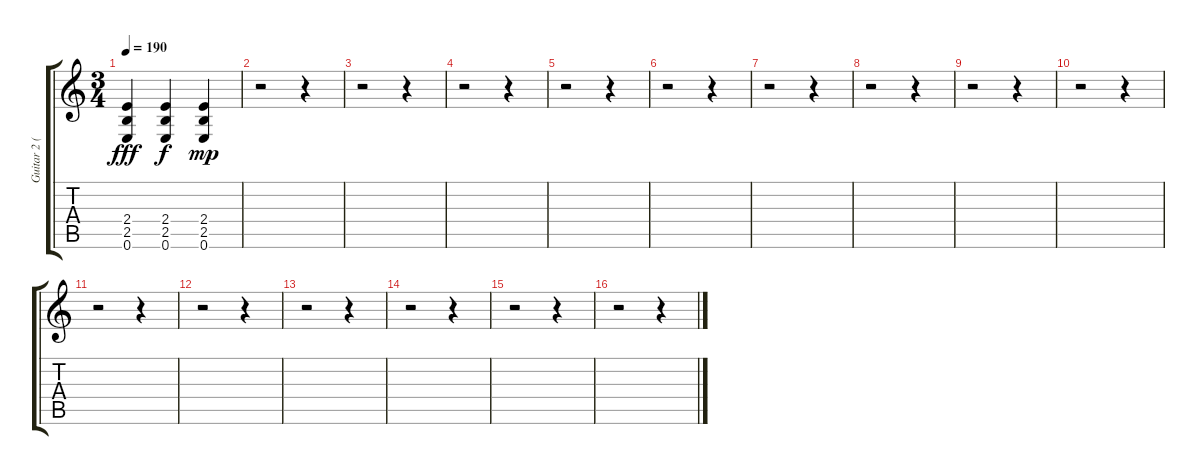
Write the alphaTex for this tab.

\track ("Guitar 2 (Disto)" "Guitar 2 (") {instrument distortionguitar}
\staff {score tabs}
\tuning (E4 B3 G3 D3 A2 E2) {hide}
\ts (3 4)
\tempo 190
\clef g2
\ks c
(2.4 2.5 0.6).4{dy fff} (2.4 2.5 0.6).4{dy f} (2.4 2.5 0.6).4{dy mp} |
r.2 r.4 |
r.2 r.4 |
r.2 r.4 |
r.2 r.4 |
r.2 r.4 |
r.2 r.4 |
r.2 r.4 |
r.2 r.4 |
r.2 r.4 |
r.2 r.4 |
r.2 r.4 |
r.2 r.4 |
r.2 r.4 |
r.2 r.4 |
r.2 r.4
